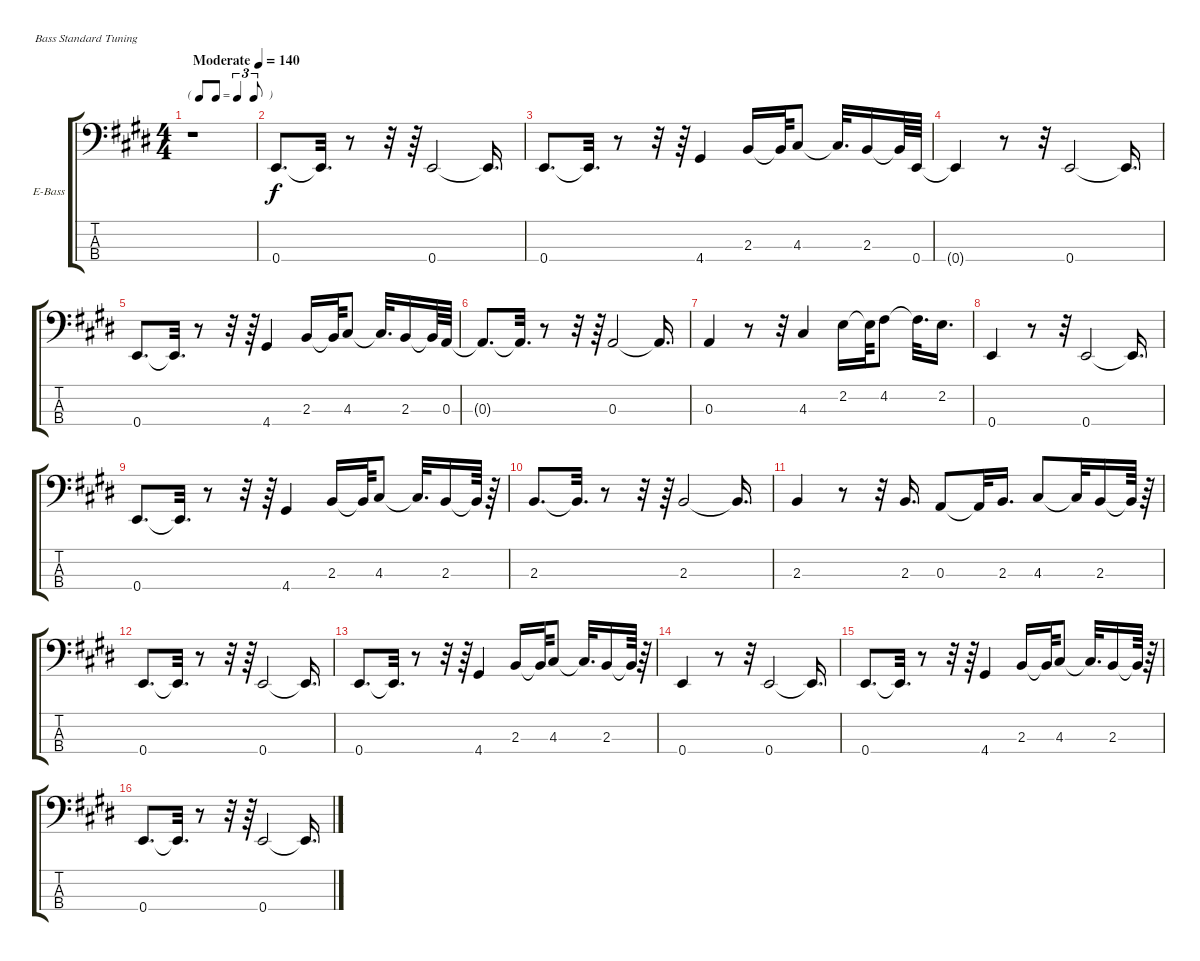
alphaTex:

\bracketExtendMode groupsimilarinstruments
\firstSystemTrackNameOrientation horizontal
\otherSystemsTrackNameOrientation horizontal
\track ("Bass" "E-Bass") {instrument electricbassfinger}
\staff {score tabs}
\tuning (G2 D2 A1 E1)
\ts (4 4)
\beaming (8 2 2 2 2)
\tf triplet8th
\tempo (140 "Moderate")
\clef f4
\ks e
r.1{dy f instrument electricbassfinger} |
0.4.8{d} 0.4{t}.32{d} r.8 r.32 r.64 0.4.2 0.4{t}.16{d} |
0.4.8{d} 0.4{t}.32{d} r.8 r.32 r.64 4.4.4 2.3.16 2.3{t}.64 4.3.8 4.3{t}.32{d} 2.3.16 2.3{t}.64 0.4.64 |
0.4{t}.4 r.8 r.32 0.4.2 0.4{t}.16{d} |
0.4.8{d} 0.4{t}.32{d} r.8 r.32 r.64 4.4.4 2.3.16 2.3{t}.64 4.3.8 4.3{t}.32{d} 2.3.16 2.3{t}.64 0.3.64 |
0.3{t}.8{d} 0.3{t}.32{d} r.8 r.32 r.64 0.3.2 0.3{t}.16{d} |
0.3.4 r.8 r.32 4.3.4 2.2.16 2.2{t}.64 4.2.8 4.2{t}.32{d} 2.2.16{d} |
0.4.4 r.8 r.32 0.4.2 0.4{t}.16{d} |
0.4.8{d} 0.4{t}.32{d} r.8 r.32 r.64 4.4.4 2.3.16 2.3{t}.64 4.3.8 4.3{t}.32{d} 2.3.16 2.3{t}.64 r.64 |
2.3.8{d} 2.3{t}.32{d} r.8 r.32 r.64 2.3.2 2.3{t}.16{d} |
2.3.4 r.8 r.32 2.3.16{d} 0.3.8 0.3{t}.32 2.3.16{d} 4.3.8 4.3{t}.32 2.3.16 2.3{t}.64 r.64 |
0.4.8{d} 0.4{t}.32{d} r.8 r.32 r.64 0.4.2 0.4{t}.16{d} |
0.4.8{d} 0.4{t}.32{d} r.8 r.32 r.64 4.4.4 2.3.16 2.3{t}.64 4.3.8 4.3{t}.32{d} 2.3.16 2.3{t}.64 r.64 |
0.4.4 r.8 r.32 0.4.2 0.4{t}.16{d} |
0.4.8{d} 0.4{t}.32{d} r.8 r.32 r.64 4.4.4 2.3.16 2.3{t}.64 4.3.8 4.3{t}.32{d} 2.3.16 2.3{t}.64 r.64 |
0.4.8{d} 0.4{t}.32{d} r.8 r.32 r.64 0.4.2 0.4{t}.16{d}
